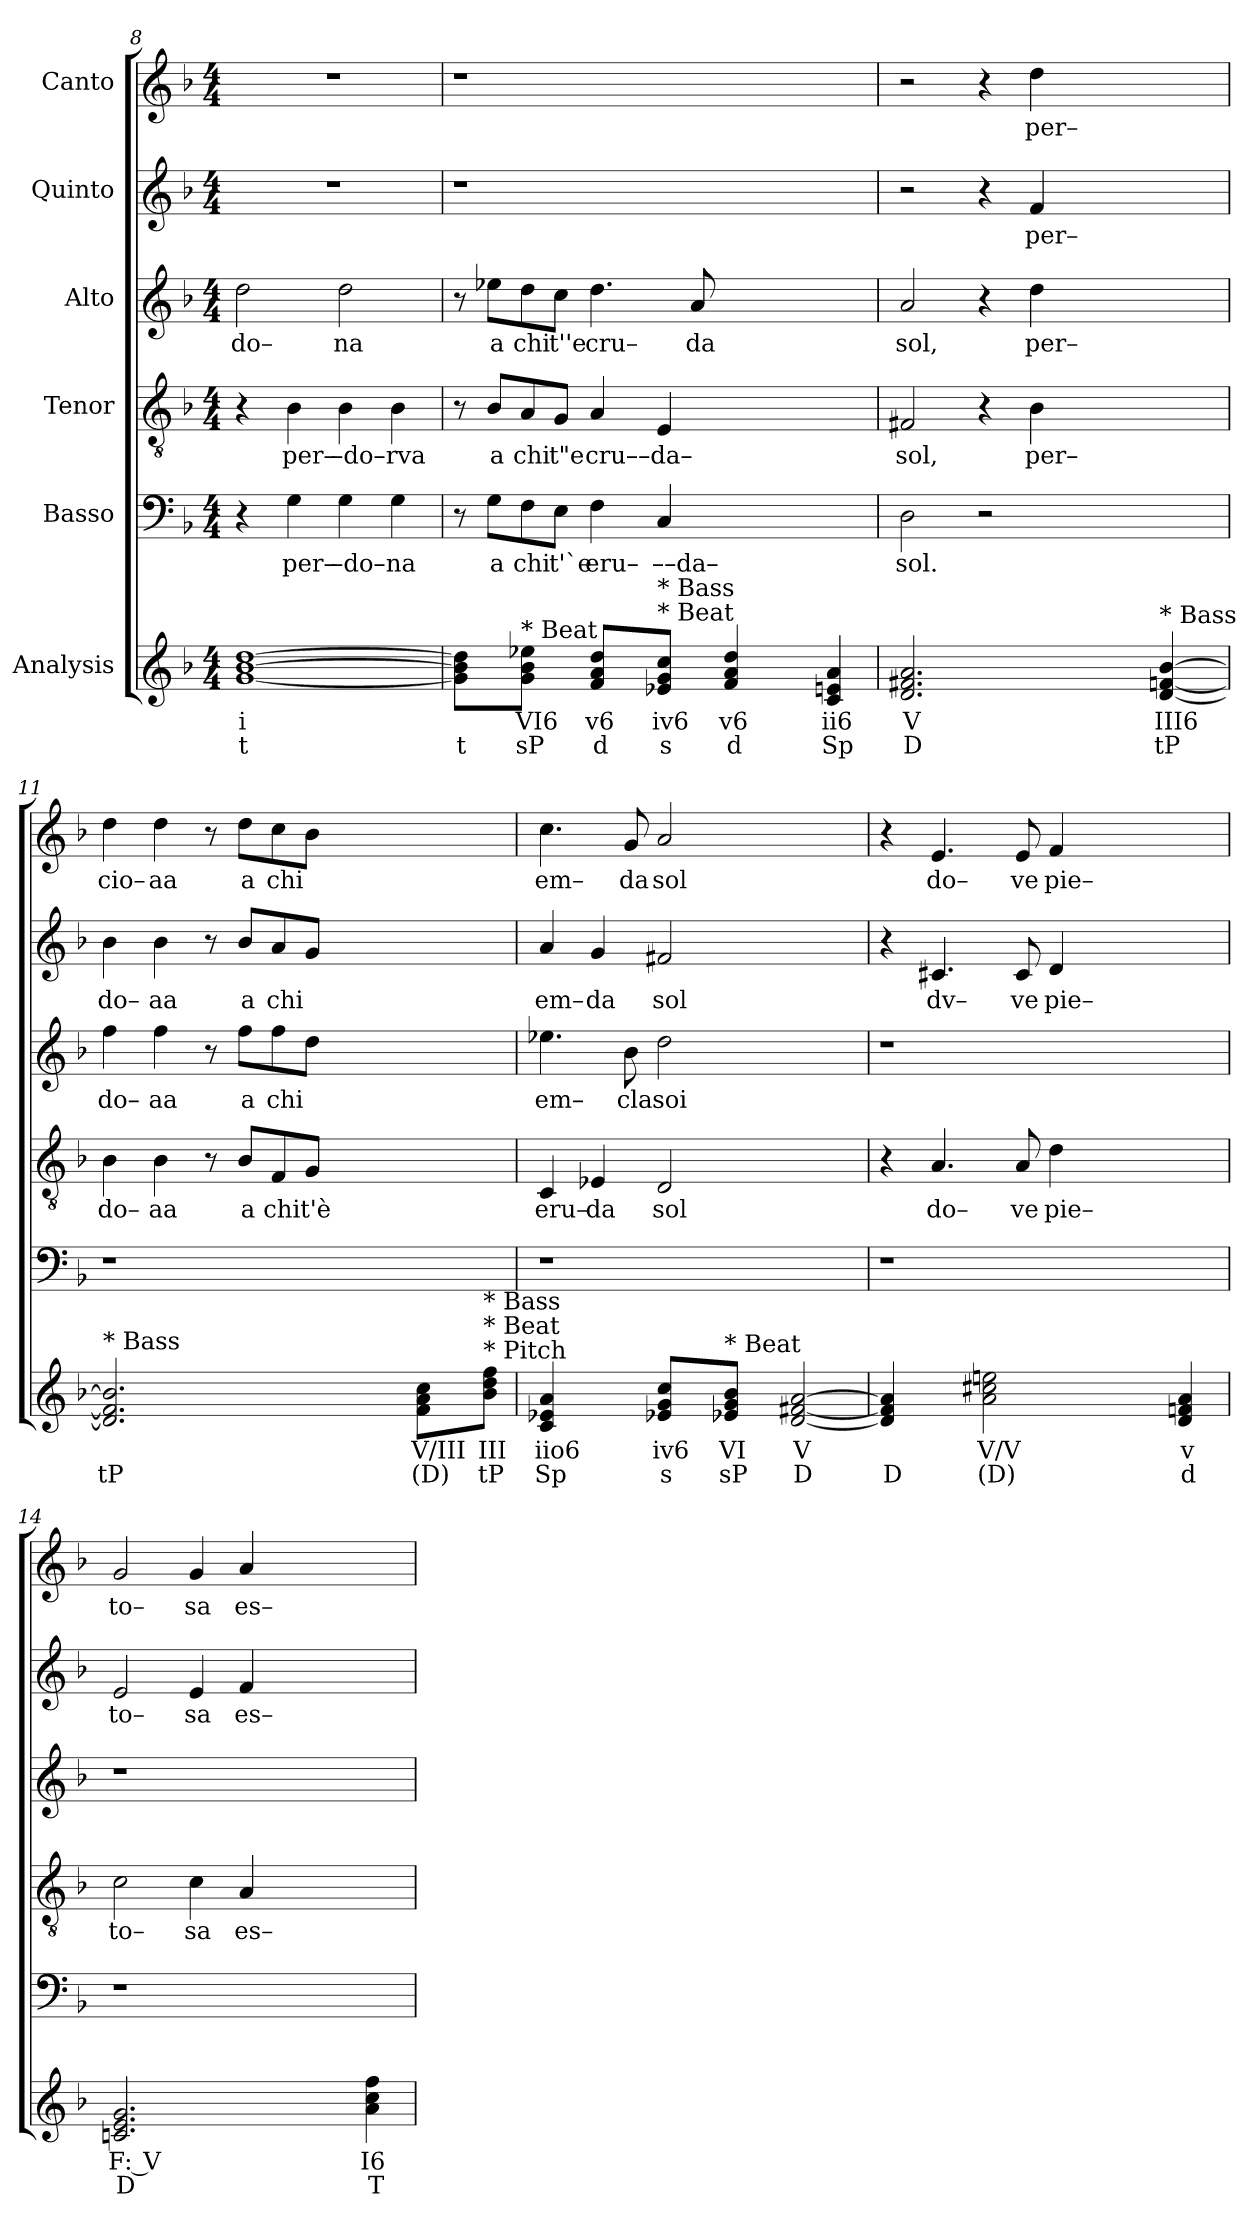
**kern	**text	**text	**kern	**text	**kern	**text	**kern	**text	**kern	**text	**kern	**text
*part6	*part6	*part6	*part5	*part5	*part4	*part4	*part3	*part3	*part2	*part2	*part1	*part1
*staff6	*staff6	*staff6	*staff5	*staff5	*staff4	*staff4	*staff3	*staff3	*staff2	*staff2	*staff1	*staff1
*I"Analysis	*	*	*I"Basso	*	*I"Tenor	*	*I"Alto	*	*I"Quinto	*	*I"Canto	*
*	*	*	*clefF4	*	*clefGv2	*	*clefG2	*	*clefG2	*	*clefG2	*
*k[b-]	*	*	*k[b-]	*	*k[b-]	*	*k[b-]	*	*k[b-]	*	*k[b-]	*
*	*	*	*F:	*	*F:	*	*F:	*	*F:	*	*F:	*
*M4/4	*	*	*M4/4	*	*M4/4	*	*M4/4	*	*M4/4	*	*M4/4	*
=8	=8	=8	=8	=8	=8	=8	=8	=8	=8	=8	=8	=8
!	!	!	!	!	!	!	!	!LO:LY:b	!	!	!	!
[1g [1b- [1dd	i	t	4r	.	4r	.	2dd\	do–	1r	.	1r	.
!	!	!	!	!LO:LY:b	!	!	!	!	!	!	!	!
!	!	!	!	!	!	!LO:LY:b	!	!	!	!	!	!
.	.	.	4G\	per–	4B-\	per–	.	.	.	.	.	.
!	!	!	!	!LO:LY:b	!	!	!	!	!	!	!	!
!	!	!	!	!	!	!LO:LY:b	!	!	!	!	!	!
!	!	!	!	!	!	!	!	!LO:LY:b	!	!	!	!
.	.	.	4G\	–do–	4B-\	–do–	2dd\	na	.	.	.	.
!	!	!	!	!LO:LY:b	!	!	!	!	!	!	!	!
!	!	!	!	!	!	!LO:LY:b	!	!	!	!	!	!
.	.	.	4G\	na	4B-\	rva	.	.	.	.	.	.
=9	=9	=9	=9	=9	=9	=9	=9	=9	=9	=9	=9	=9
8g] 8b-] 8dd]L	.	t	8r	.	8r	.	8r	.	1r	.	1r	.
!	!	!	!	!LO:LY:b	!	!	!	!	!	!	!	!
!	!	!	!	!	!	!LO:LY:b	!	!	!	!	!	!
!	!	!	!	!	!	!	!	!LO:LY:b	!	!	!	!
8ryy	.	.	8G\L	a	8B-/L	a	8ee-X\L	a	.	.	.	.
!	!	!	!	!LO:LY:b	!	!	!	!	!	!	!	!
!	!	!	!	!	!	!LO:LY:b	!	!	!	!	!	!
!LO:TX:a:t=* Beat	!	!	!	!	!	!	!	!	!	!	!	!
!	!	!	!	!	!	!	!	!LO:LY:b	!	!	!	!
8g 8b- 8ee-XJ	VI6	sP	8F\	chi	8A/	chi	8dd\	chi	.	.	.	.
!	!	!	!	!LO:LY:b	!	!	!	!	!	!	!	!
!	!	!	!	!	!	!LO:LY:b	!	!	!	!	!	!
!	!	!	!	!	!	!	!	!LO:LY:b	!	!	!	!
8ryy	.	.	8E\J	t'`e	8G/J	t"e	8cc\J	t''e	.	.	.	.
!	!	!	!	!LO:LY:b	!	!	!	!	!	!	!	!
!	!	!	!	!	!	!LO:LY:b	!	!	!	!	!	!
!	!	!	!	!	!	!	!	!LO:LY:b	!	!	!	!
8f 8a 8ddL	v6	d	4F\	eru–	4A/	cru––da–	4.dd\	cru–	.	.	.	.
8ryy	.	.	.	.	.	.	.	.	.	.	.	.
!LO:TX:a:t=* Beat	!	!	!	!	!	!	!	!	!	!	!	!
!LO:TX:a:t=* Bass	!	!	!	!	!	!	!	!	!	!	!	!
!	!	!	!	!LO:LY:b	!	!	!	!	!	!	!	!
8e-X 8g 8ccJ	iv6	s	4C/	––da–	4E/	.	.	.	.	.	.	.
!	!	!	!	!	!	!	!	!LO:LY:b	!	!	!	!
8ryy	.	.	.	.	.	.	8a/	da	.	.	.	.
4f 4a 4dd	v6	d	2.ryy	.	2.ryy	.	2.ryy	.	2.ryy	.	2.ryy	.
4ryy	.	.	.	.	.	.	.	.	.	.	.	.
4c 4en 4a	ii6	Sp	.	.	.	.	.	.	.	.	.	.
=10	=10	=10	=10	=10	=10	=10	=10	=10	=10	=10	=10	=10
!	!	!	!	!LO:LY:b	!	!	!	!	!	!	!	!
!	!	!	!	!	!	!LO:LY:b	!	!	!	!	!	!
!	!	!	!	!	!	!	!	!LO:LY:b	!	!	!	!
2.d 2.f#X 2.a	V	D	2D\	sol.	2F#X/	sol,	2a/	sol,	2r	.	2r	.
.	.	.	2r	.	4r	.	4r	.	4r	.	4r	.
!	!	!	!	!	!	!LO:LY:b	!	!	!	!	!	!
!	!	!	!	!	!	!	!	!LO:LY:b	!	!	!	!
!	!	!	!	!	!	!	!	!	!	!LO:LY:b	!	!
!	!	!	!	!	!	!	!	!	!	!	!	!LO:LY:b
2.ryy	.	.	.	.	4B-\	per–	4dd\	per–	4f/	per–	4dd\	per–
.	.	.	2.ryy	.	2.ryy	.	2.ryy	.	2.ryy	.	2.ryy	.
!LO:TX:a:t=* Bass	!	!	!	!	!	!	!	!	!	!	!	!
[4d [4fn [4b-	III6	tP	.	.	.	.	.	.	.	.	.	.
=11	=11	=11	=11	=11	=11	=11	=11	=11	=11	=11	=11	=11
!	!	!	!	!	!	!LO:LY:b	!	!	!	!	!	!
!	!	!	!	!	!	!	!	!LO:LY:b	!	!	!	!
!	!	!	!	!	!	!	!	!	!	!LO:LY:b	!	!
!LO:TX:a:t=* Bass	!	!	!	!	!	!	!	!	!	!	!	!
!	!	!	!	!	!	!	!	!	!	!	!	!LO:LY:b
2.d] 2.f] 2.b-]	.	tP	1r	.	4B-\	do–	4ff\	do–	4b-\	do–	4dd\	cio–
!	!	!	!	!	!	!LO:LY:b	!	!	!	!	!	!
!	!	!	!	!	!	!	!	!LO:LY:b	!	!	!	!
!	!	!	!	!	!	!	!	!	!	!LO:LY:b	!	!
!	!	!	!	!	!	!	!	!	!	!	!	!LO:LY:b
.	.	.	.	.	4B-\	aa	4ff\	aa	4b-\	aa	4dd\	aa
.	.	.	.	.	8r	.	8r	.	8r	.	8r	.
!	!	!	!	!	!	!LO:LY:b	!	!	!	!	!	!
!	!	!	!	!	!	!	!	!LO:LY:b	!	!	!	!
!	!	!	!	!	!	!	!	!	!	!LO:LY:b	!	!
!	!	!	!	!	!	!	!	!	!	!	!	!LO:LY:b
.	.	.	.	.	8B-/L	a	8ff\L	a	8b-/L	a	8dd\L	a
!	!	!	!	!	!	!LO:LY:b	!	!	!	!	!	!
!	!	!	!	!	!	!	!	!LO:LY:b	!	!	!	!
!	!	!	!	!	!	!	!	!	!	!LO:LY:b	!	!
!	!	!	!	!	!	!	!	!	!	!	!	!LO:LY:b
2.ryy	.	.	.	.	8F/	chi	8ff\	chi	8a/	chi	8cc\	chi
!	!	!	!	!	!	!LO:LY:b	!	!	!	!	!	!
.	.	.	.	.	8G/J	t'è	8dd\J	.	8g/J	.	8b-\J	.
.	.	.	2..ryy	.	2..ryy	.	2..ryy	.	2..ryy	.	2..ryy	.
8f 8a 8ccL	V/III	(D)	.	.	.	.	.	.	.	.	.	.
8ryy	.	.	.	.	.	.	.	.	.	.	.	.
!LO:TX:a:t=* Pitch	!	!	!	!	!	!	!	!	!	!	!	!
!LO:TX:a:t=* Beat	!	!	!	!	!	!	!	!	!	!	!	!
!LO:TX:a:t=* Bass	!	!	!	!	!	!	!	!	!	!	!	!
8b- 8dd 8ffJ	III	tP	.	.	.	.	.	.	.	.	.	.
=12	=12	=12	=12	=12	=12	=12	=12	=12	=12	=12	=12	=12
!	!	!	!	!	!	!LO:LY:b	!	!	!	!	!	!
!	!	!	!	!	!	!	!	!LO:LY:b	!	!	!	!
!	!	!	!	!	!	!	!	!	!	!LO:LY:b	!	!
!	!	!	!	!	!	!	!	!	!	!	!	!LO:LY:b
4c 4e-X 4a	iio6	Sp	1r	.	4C/	eru–	4.ee-X\	em–	4a/	em–	4.cc\	em–
!	!	!	!	!	!	!LO:LY:b	!	!	!	!	!	!
!	!	!	!	!	!	!	!	!	!	!LO:LY:b	!	!
4ryy	.	.	.	.	4E-X/	da	.	.	4g/	da	.	.
!	!	!	!	!	!	!	!	!LO:LY:b	!	!	!	!
!	!	!	!	!	!	!	!	!	!	!	!	!LO:LY:b
.	.	.	.	.	.	.	8b-\	cla	.	.	8g/	da
!	!	!	!	!	!	!LO:LY:b	!	!	!	!	!	!
!	!	!	!	!	!	!	!	!LO:LY:b	!	!	!	!
!	!	!	!	!	!	!	!	!	!	!LO:LY:b	!	!
!	!	!	!	!	!	!	!	!	!	!	!	!LO:LY:b
8e-X 8g 8ccL	iv6	s	.	.	2D/	sol	2dd\	soi	2f#X/	sol	2a/	sol
8ryy	.	.	.	.	.	.	.	.	.	.	.	.
!LO:TX:a:t=* Beat	!	!	!	!	!	!	!	!	!	!	!	!
8e-X 8g 8b-J	VI	sP	.	.	.	.	.	.	.	.	.	.
8ryy	.	.	.	.	.	.	.	.	.	.	.	.
[2d [2f#X [2a	V	D	2ryy	.	2ryy	.	2ryy	.	2ryy	.	2ryy	.
=13	=13	=13	=13	=13	=13	=13	=13	=13	=13	=13	=13	=13
4d] 4f#] 4a]	.	D	1r	.	4r	.	1r	.	4r	.	4r	.
!	!	!	!	!	!	!LO:LY:b	!	!	!	!	!	!
!	!	!	!	!	!	!	!	!	!	!LO:LY:b	!	!
!	!	!	!	!	!	!	!	!	!	!	!	!LO:LY:b
4ryy	.	.	.	.	4.A/	do–	.	.	4.c#X/	dv–	4.e/	do–
2a 2cc#X 2een	V/V	(D)	.	.	.	.	.	.	.	.	.	.
!	!	!	!	!	!	!LO:LY:b	!	!	!	!	!	!
!	!	!	!	!	!	!	!	!	!	!LO:LY:b	!	!
!	!	!	!	!	!	!	!	!	!	!	!	!LO:LY:b
.	.	.	.	.	8A/	ve	.	.	8c#/	ve	8e/	ve
!	!	!	!	!	!	!LO:LY:b	!	!	!	!	!	!
!	!	!	!	!	!	!	!	!	!	!LO:LY:b	!	!
!	!	!	!	!	!	!	!	!	!	!	!	!LO:LY:b
.	.	.	.	.	4d\	pie–	.	.	4d/	pie–	4f/	pie–
2ryy	.	.	2.ryy	.	2.ryy	.	2.ryy	.	2.ryy	.	2.ryy	.
4d 4fn 4a	v	d	.	.	.	.	.	.	.	.	.	.
=14	=14	=14	=14	=14	=14	=14	=14	=14	=14	=14	=14	=14
!	!	!	!	!	!	!LO:LY:b	!	!	!	!	!	!
!	!	!	!	!	!	!	!	!	!	!LO:LY:b	!	!
!	!	!	!	!	!	!	!	!	!	!	!	!LO:LY:b
2.cn 2.e 2.g	F: V	D	1r	.	2c\	to–	1r	.	2e/	to–	2g/	to–
!	!	!	!	!	!	!LO:LY:b	!	!	!	!	!	!
!	!	!	!	!	!	!	!	!	!	!LO:LY:b	!	!
!	!	!	!	!	!	!	!	!	!	!	!	!LO:LY:b
.	.	.	.	.	4c\	sa	.	.	4e/	sa	4g/	sa
!	!	!	!	!	!	!LO:LY:b	!	!	!	!	!	!
!	!	!	!	!	!	!	!	!	!	!LO:LY:b	!	!
!	!	!	!	!	!	!	!	!	!	!	!	!LO:LY:b
2.ryy	.	.	.	.	4A/	es–	.	.	4f/	es–	4a/	es–
.	.	.	2.ryy	.	2.ryy	.	2.ryy	.	2.ryy	.	2.ryy	.
4a 4cc 4ff	I6	T	.	.	.	.	.	.	.	.	.	.
=	=	=	=	=	=	=	=	=	=	=	=	=
*-	*-	*-	*-	*-	*-	*-	*-	*-	*-	*-	*-	*-
